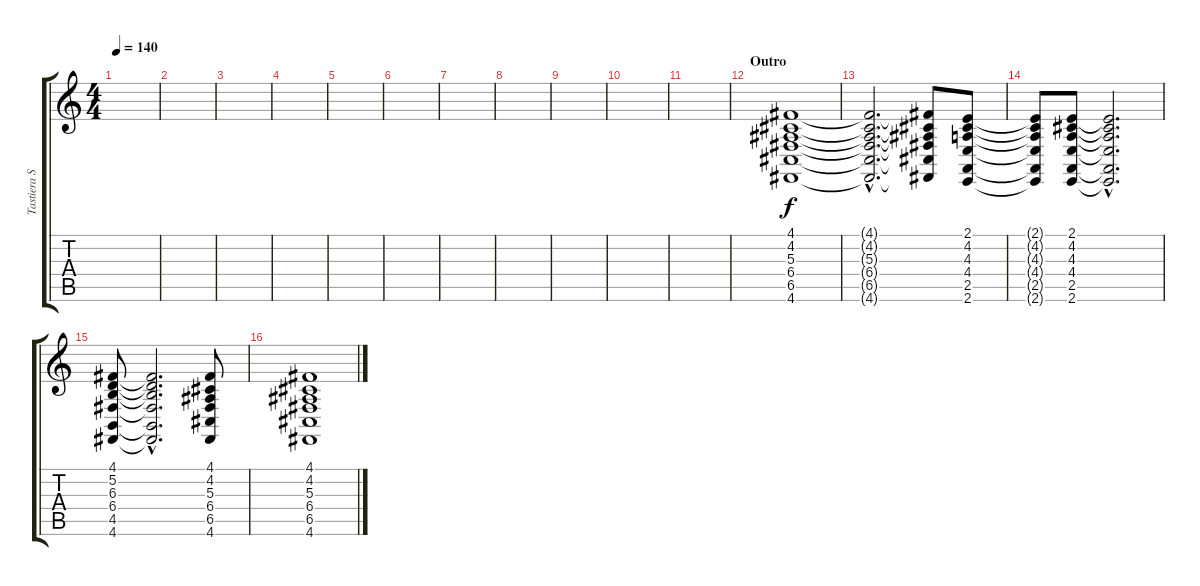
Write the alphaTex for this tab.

\track ("Tastiera Sx" "Tastiera S") {instrument stringensemble2}
\staff {score tabs}
\tuning (D4 A3 F3 C3 G2 D2) {hide}
\ts (4 4)
\tempo 140
\clef g2
\ks c
|
|
|
|
|
|
|
|
|
|
|
\section ("" "Outro")
(4.1 4.2 5.3 6.4 6.5 4.6).1 |
(4.1{hac t} 4.2{hac t} 5.3{hac t} 6.4{hac t} 6.5{hac t} 4.6{hac t}).2{d} (4.1{t} 4.2{t} 5.3{t} 6.4{t} 6.5{t} 4.6{t}).8 (2.1 4.2 4.3 4.4 2.5 2.6).8 |
(2.1{t} 4.2{t} 4.3{t} 4.4{t} 2.5{t} 2.6{t}).8 (2.1 4.2 4.3 4.4 2.5 2.6).8 (2.1{hac t} 4.2{hac t} 4.3{hac t} 4.4{hac t} 2.5{hac t} 2.6{hac t}).2{d} |
(4.1 5.2 6.3 6.4 4.5 4.6).8 (4.1{hac t} 5.2{hac t} 6.3{hac t} 6.4{hac t} 4.5{hac t} 4.6{hac t}).2{d} (4.1 4.2 5.3 6.4 6.5 4.6).8 |
(4.1 4.2 5.3 6.4 6.5 4.6).1
